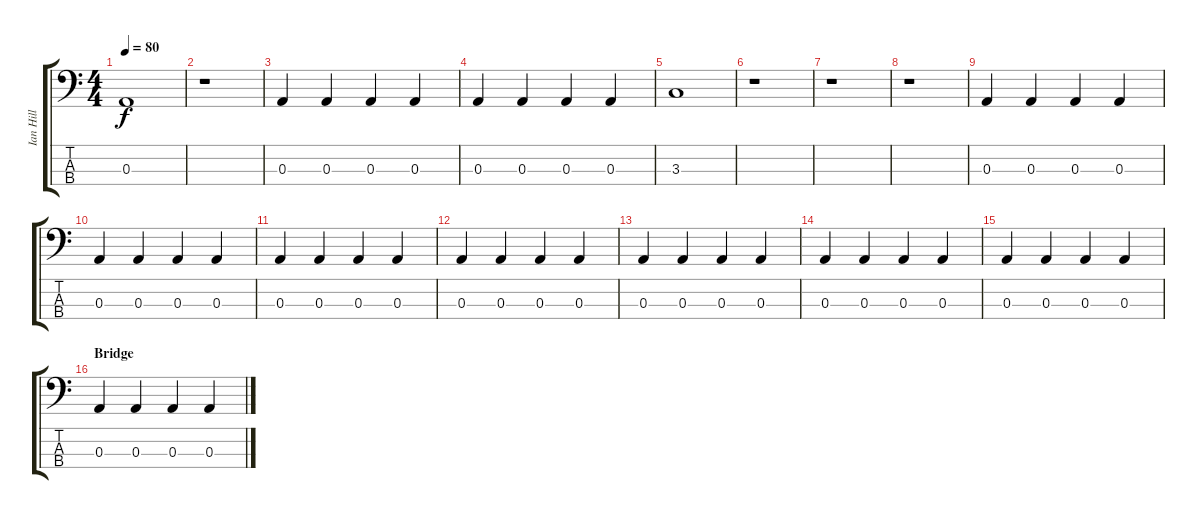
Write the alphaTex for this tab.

\track ("Ian Hill" "Ian Hill") {instrument electricbassfinger}
\staff {score tabs}
\tuning (G2 D2 A1 E1) {hide}
\ts (4 4)
\tempo 80
\clef f4
\ks c
0.3.1{dy f} |
r.1 |
0.3.4 0.3.4 0.3.4 0.3.4 |
0.3.4 0.3.4 0.3.4 0.3.4 |
3.3.1 |
r.1 |
r.1 |
r.1 |
0.3.4 0.3.4 0.3.4 0.3.4 |
0.3.4 0.3.4 0.3.4 0.3.4 |
0.3.4 0.3.4 0.3.4 0.3.4 |
0.3.4 0.3.4 0.3.4 0.3.4 |
0.3.4 0.3.4 0.3.4 0.3.4 |
0.3.4 0.3.4 0.3.4 0.3.4 |
0.3.4 0.3.4 0.3.4 0.3.4 |
\section ("" "Bridge")
0.3.4 0.3.4 0.3.4 0.3.4
